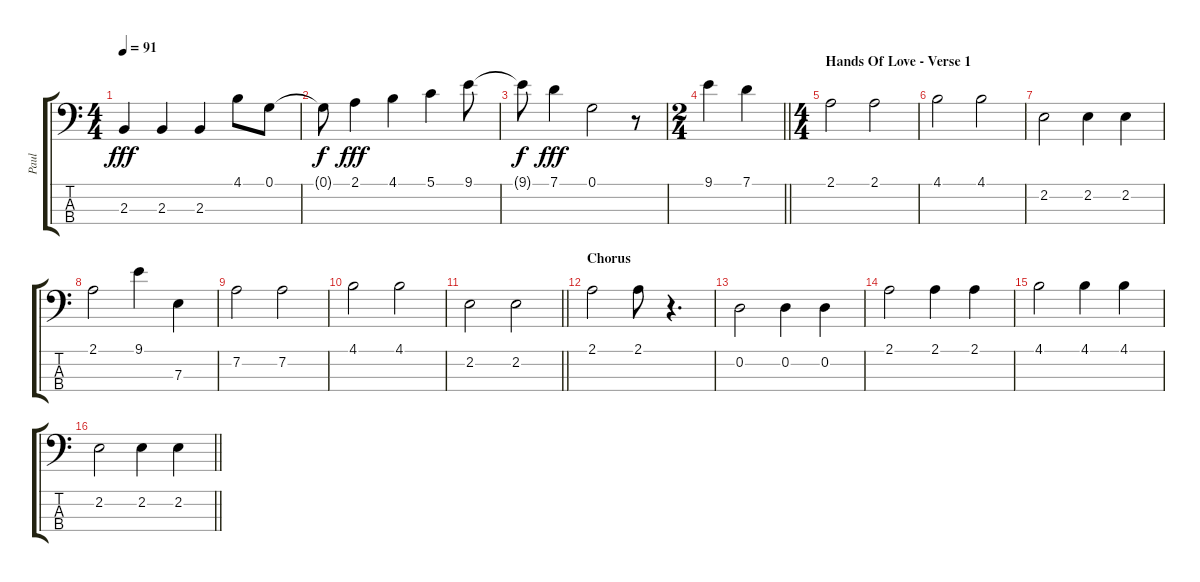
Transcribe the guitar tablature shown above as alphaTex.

\track ("Paul" "Paul") {instrument electricbassfinger}
\staff {score tabs}
\tuning (G2 D2 A1 E1) {hide}
\ts (4 4)
\tempo 91
\clef f4
\ks c
2.3.4{dy fff} 2.3.4 2.3.4 4.1.8 0.1.8 |
0.1{t}.8{dy f} 2.1.4{dy fff} 4.1.4 5.1.4 9.1.8 |
9.1{t}.8{dy f} 7.1.4{dy fff} 0.1.2 r.8 |
\ts (2 4)
\barLineRight lightlight
9.1.4 7.1.4 |
\ts (4 4)
\section ("" "Hands Of Love - Verse 1")
2.1.2 2.1.2 |
4.1.2 4.1.2 |
2.2.2 2.2.4 2.2.4 |
2.1.2 9.1.4 7.3.4 |
7.2.2 7.2.2 |
4.1.2 4.1.2 |
\barLineRight lightlight
2.2.2 2.2.2 |
\section ("" "Chorus")
2.1.2 2.1.8 r.4{d} |
0.2.2 0.2.4 0.2.4 |
2.1.2 2.1.4 2.1.4 |
4.1.2 4.1.4 4.1.4 |
\barLineRight lightlight
2.2.2 2.2.4 2.2.4
